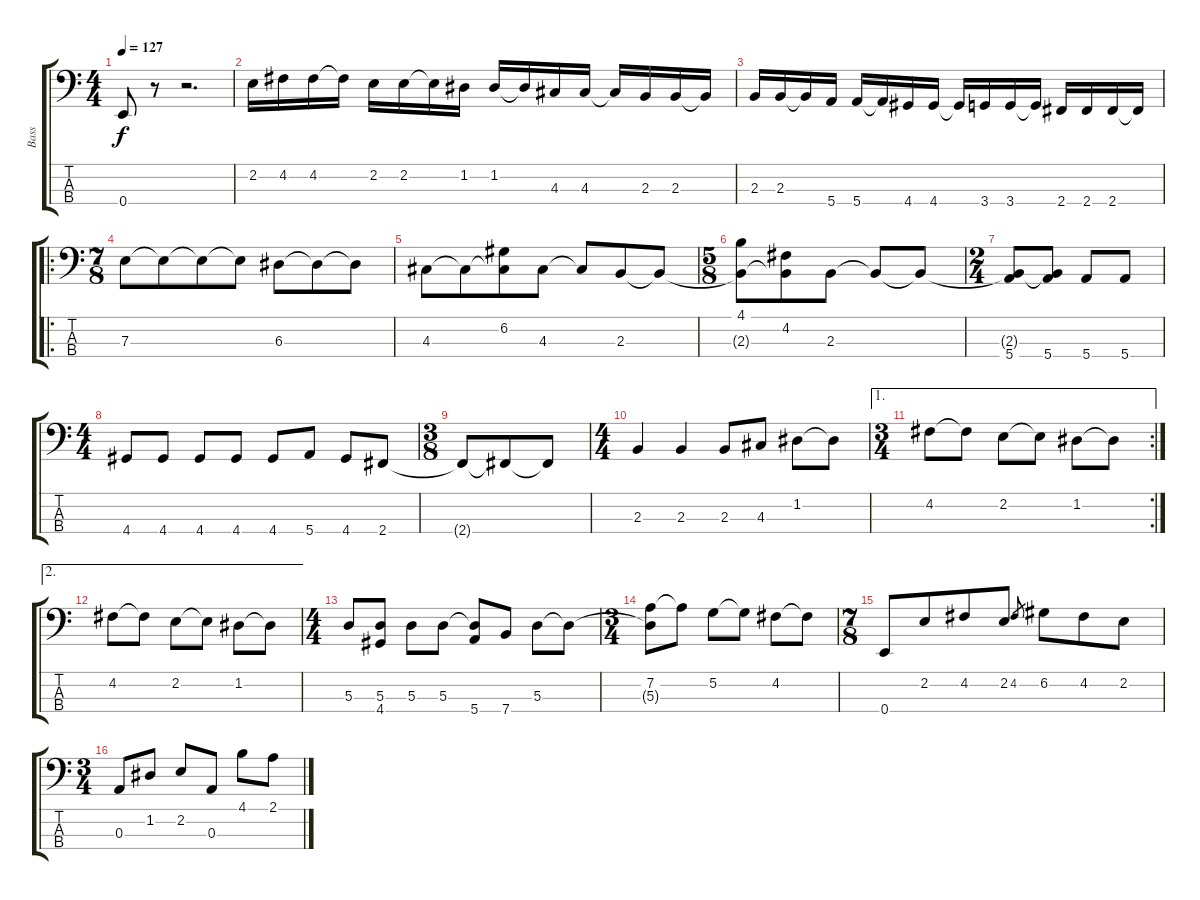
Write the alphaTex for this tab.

\track ("Bass" "Bass") {instrument electricbassfinger}
\staff {score tabs}
\tuning (G2 D2 A1 E1) {hide}
\ts (4 4)
\tempo 127
\clef f4
\ks c
0.4.8{dy f} r.8 r.2{d} |
2.2.16 4.2.16 4.2.16 4.2{t}.16 2.2.16 2.2.16 2.2{t}.16 1.2.16 1.2.16 1.2{t}.16 4.3.16 4.3.16 4.3{t}.16 2.3.16 2.3.16 2.3{t}.16 |
2.3.16 2.3.16 2.3{t}.16 5.4.16 5.4.16 5.4{t}.16 4.4.16 4.4.16 4.4{t}.16 3.4.16 3.4.16 3.4{t}.16 2.4.16 2.4.16 2.4.16 2.4{t}.16 |
\ro
\ts (7 8)
7.3.8 7.3{t}.8 7.3{t}.8 7.3{t}.8 6.3.8 6.3{t}.8 6.3{t}.8 |
4.3.8 4.3{t}.8 (6.2 4.3{t}).8 4.3.8 4.3{t}.8 2.3.8 2.3{t}.8 |
\ts (5 8)
(4.1 2.3{t}).8 (4.2 2.3{t}).8 2.3.8 2.3{t}.8 2.3{t}.8 |
\ts (2 4)
(2.3{t} 5.4).8 (2.3{t} 5.4).8 5.4.8 5.4.8 |
\ts (4 4)
4.4.8 4.4.8 4.4.8 4.4.8 4.4.8 5.4.8 4.4.8 2.4.8 |
\ts (3 8)
2.4{t}.8 2.4{t}.8 2.4{t}.8 |
\ts (4 4)
2.3.4 2.3.4 2.3.8 4.3.8 1.2.8 1.2{t}.8 |
\ae 1
\rc 2
\ts (3 4)
4.2.8 4.2{t}.8 2.2.8 2.2{t}.8 1.2.8 1.2{t}.8 |
\ae 2
4.2.8 4.2{t}.8 2.2.8 2.2{t}.8 1.2.8 1.2{t}.8 |
\ts (4 4)
5.3.8 (5.3 4.4).8 5.3.8 5.3.8 (5.3{t} 5.4).8 7.4.8 5.3.8 5.3{t}.8 |
\ts (3 4)
(7.2 5.3{t}).8 7.2{t}.8 5.2.8 5.2{t}.8 4.2.8 4.2{t}.8 |
\ts (7 8)
0.4.8 2.2.8 4.2.8 2.2.8 4.2.8{gr} 6.2.8 4.2.8 2.2.8 |
\ts (3 4)
0.3.8 1.2.8 2.2.8 0.3.8 4.1.8 2.1.8
